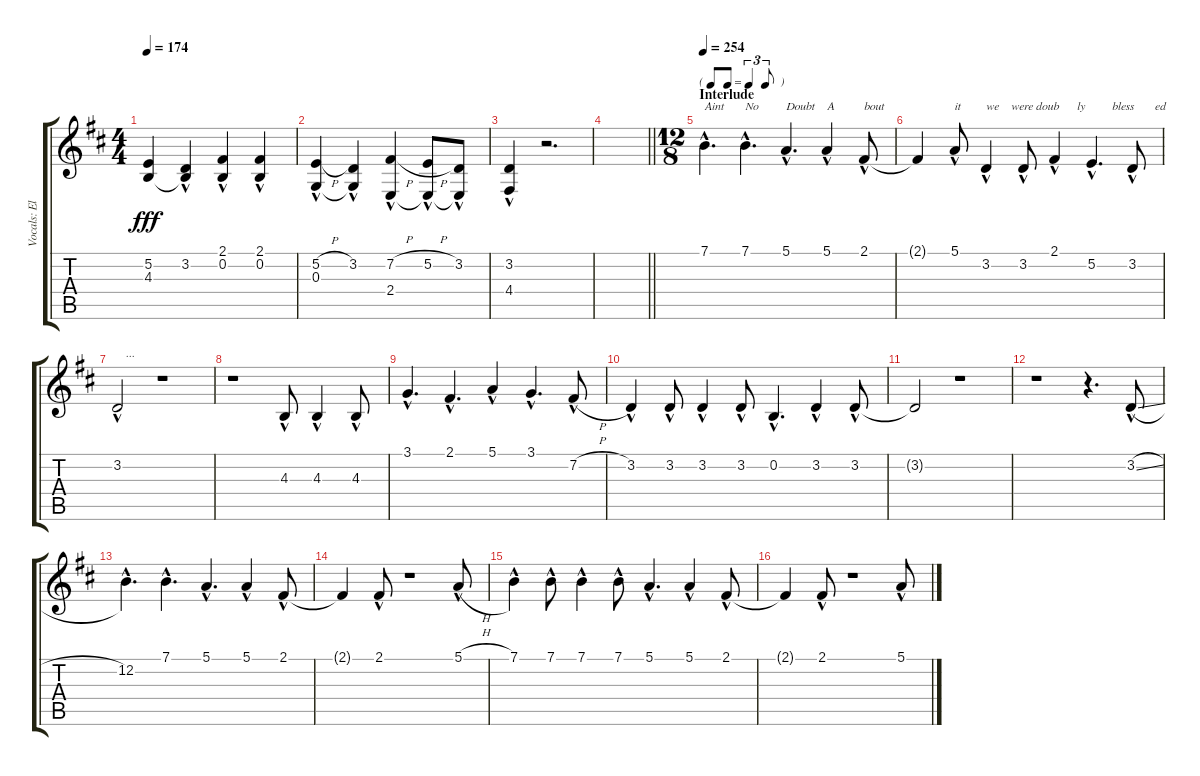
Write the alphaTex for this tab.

\track ("Vocals: Ellen" "Vocals: El") {instrument lead8bassandlead}
\staff {score tabs}
\tuning (E4 B3 G3 D3 A2 E2) {hide}
\ts (4 4)
\tempo 174
\clef g2
\ks d
(5.2{t} 4.3{t}).4{dy fff} (3.2{hac} 4.3{t}).4 (2.1{hac} 0.2{hac}).4 (2.1{hac} 0.2{hac}).4 |
(5.2{h hac} 0.3{hac}).4 (3.2{hac} 0.3{t}).4 (7.2{h hac} 2.4{hac}).4 (5.2{h hac} 2.4{t}).8 (3.2{hac} 2.4{t}).8 |
(3.2{hac} 4.4{hac}).4 r.2{d} |
\barLineRight lightlight
|
\ts (12 8)
\tf triplet8th
\section ("" "Interlude")
\tempo 254
7.1{hac}.4{d txt "Aint"} 7.1{hac}.4{d txt "No"} 5.1{hac}.4{d txt "Doubt"} 5.1{hac}.4{txt "A"} 2.1{hac}.8{txt "bout"} |
2.1{t}.4 5.1{hac}.8{txt "it"} 3.2{hac}.4{txt "we    were doub      ly         bless       ed"} 3.2{hac}.8 2.1{hac}.4 5.2{hac}.4{d} 3.2{hac}.8 |
3.2{hac}.2{txt "   ..."} r.1 |
r.1 4.3{hac}.8 4.3{hac}.4 4.3{hac}.8 |
3.1{hac}.4{d} 2.1{hac}.4{d} 5.1{hac}.4 3.1{hac}.4{d} 7.2{h hac}.8 |
3.2{hac}.4 3.2{hac}.8 3.2{hac}.4 3.2{hac}.8 0.2{hac}.4{d} 3.2{hac}.4 3.2{hac}.8 |
3.2{t}.2 r.1 |
r.1 r.4{d} 3.2{sl hac}.8 |
12.2{hac}.4{d} 7.1{hac}.4{d} 5.1{hac}.4{d} 5.1{hac}.4 2.1{hac}.8 |
2.1{t}.4 2.1{hac}.8 r.1 5.1{h hac}.8 |
7.1{hac}.4 7.1{hac}.8 7.1{hac}.4 7.1{hac}.8 5.1{hac}.4{d} 5.1{hac}.4 2.1{hac}.8 |
2.1{t}.4 2.1{hac}.8 r.1 5.1{h hac}.8
